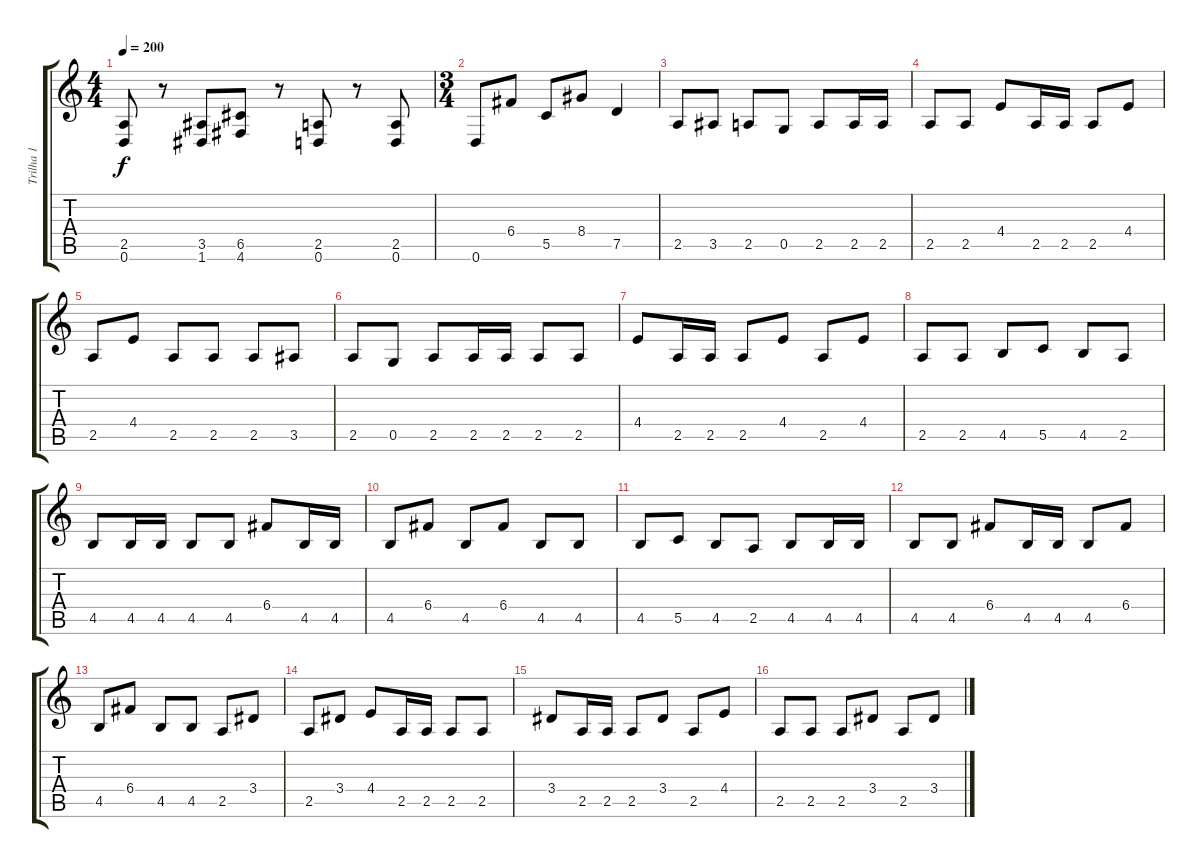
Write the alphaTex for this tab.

\track ("Trilha 1" "Trilha 1") {instrument distortionguitar}
\staff {score tabs}
\tuning (D4 A3 F3 C3 G2 D2) {hide}
\ts (4 4)
\tempo 200
\clef g2
\ks c
(2.5 0.6).8{dy f} r.8 (3.5 1.6).8 (6.5 4.6).8 r.8 (2.5 0.6).8 r.8 (2.5 0.6).8 |
\ts (3 4)
0.6.8 6.4.8 5.5.8 8.4.8 7.5.4 |
2.5.8 3.5.8 2.5.8 0.5.8 2.5.8 2.5.16 2.5.16 |
2.5.8 2.5.8 4.4.8 2.5.16 2.5.16 2.5.8 4.4.8 |
2.5.8 4.4.8 2.5.8 2.5.8 2.5.8 3.5.8 |
2.5.8 0.5.8 2.5.8 2.5.16 2.5.16 2.5.8 2.5.8 |
4.4.8 2.5.16 2.5.16 2.5.8 4.4.8 2.5.8 4.4.8 |
2.5.8 2.5.8 4.5.8 5.5.8 4.5.8 2.5.8 |
4.5.8 4.5.16 4.5.16 4.5.8 4.5.8 6.4.8 4.5.16 4.5.16 |
4.5.8 6.4.8 4.5.8 6.4.8 4.5.8 4.5.8 |
4.5.8 5.5.8 4.5.8 2.5.8 4.5.8 4.5.16 4.5.16 |
4.5.8 4.5.8 6.4.8 4.5.16 4.5.16 4.5.8 6.4.8 |
4.5.8 6.4.8 4.5.8 4.5.8 2.5.8 3.4.8 |
2.5.8 3.4.8 4.4.8 2.5.16 2.5.16 2.5.8 2.5.8 |
3.4.8 2.5.16 2.5.16 2.5.8 3.4.8 2.5.8 4.4.8 |
2.5.8 2.5.8 2.5.8 3.4.8 2.5.8 3.4.8
